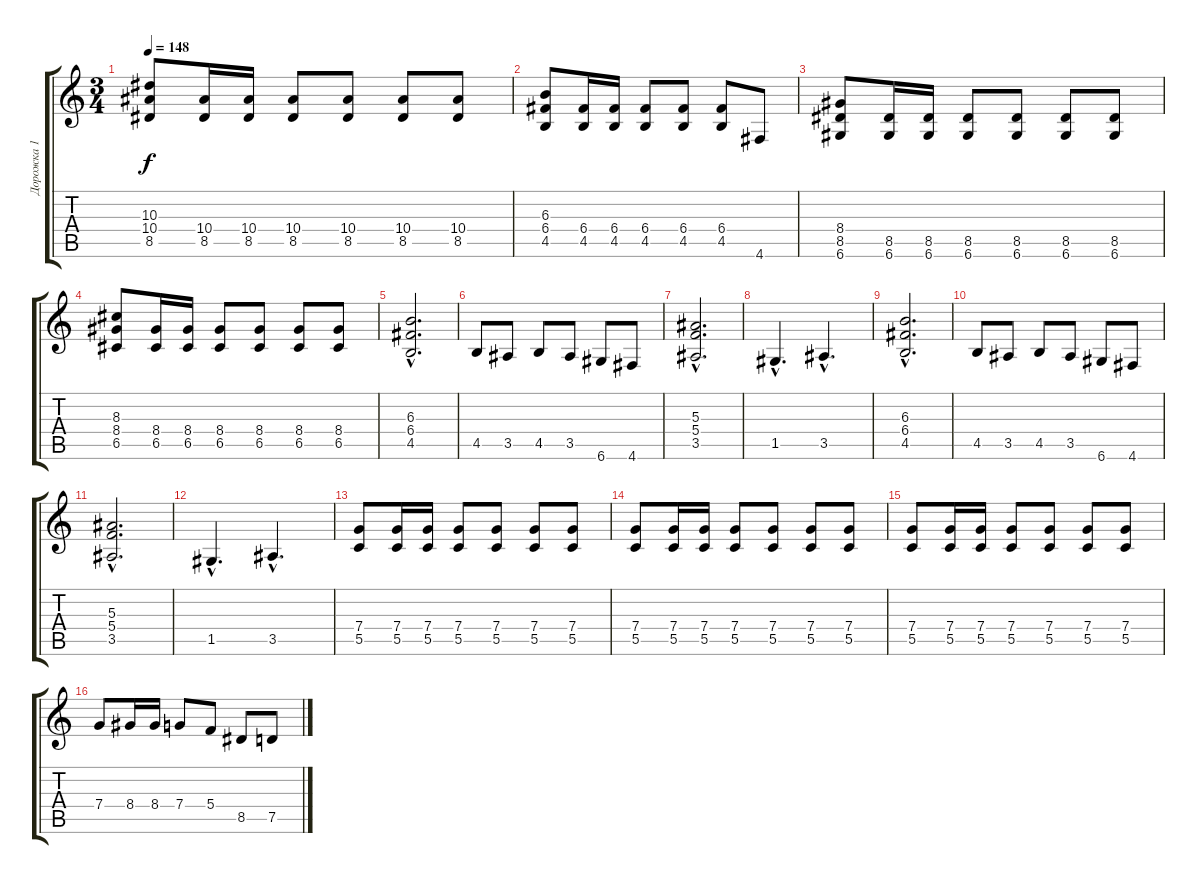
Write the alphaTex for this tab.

\track ("Дорожка 1" "Дорожка 1") {instrument distortionguitar}
\staff {score tabs}
\tuning (D4 A3 F3 C3 G2 D2) {hide}
\ts (3 4)
\tempo 148
\clef g2
\ks c
(10.3 10.4 8.5).8{dy f} (10.4 8.5).16 (10.4 8.5).16 (10.4 8.5).8 (10.4 8.5).8 (10.4 8.5).8 (10.4 8.5).8 |
(6.3 6.4 4.5).8 (6.4 4.5).16 (6.4 4.5).16 (6.4 4.5).8 (6.4 4.5).8 (6.4 4.5).8 4.6.8 |
(8.4 8.5 6.6).8 (8.5 6.6).16 (8.5 6.6).16 (8.5 6.6).8 (8.5 6.6).8 (8.5 6.6).8 (8.5 6.6).8 |
(8.3 8.4 6.5).8 (8.4 6.5).16 (8.4 6.5).16 (8.4 6.5).8 (8.4 6.5).8 (8.4 6.5).8 (8.4 6.5).8 |
(6.3{hac} 6.4{hac} 4.5{hac}).2{d} |
4.5.8 3.5.8 4.5.8 3.5.8 6.6.8 4.6.8 |
(5.3{hac} 5.4{hac} 3.5{hac}).2{d} |
1.5{hac}.4{d} 3.5{hac}.4{d} |
(6.3{hac} 6.4{hac} 4.5{hac}).2{d} |
4.5.8 3.5.8 4.5.8 3.5.8 6.6.8 4.6.8 |
(5.3{hac} 5.4{hac} 3.5{hac}).2{d} |
1.5{hac}.4{d} 3.5{hac}.4{d} |
(7.4 5.5).8 (7.4 5.5).16 (7.4 5.5).16 (7.4 5.5).8 (7.4 5.5).8 (7.4 5.5).8 (7.4 5.5).8 |
(7.4 5.5).8 (7.4 5.5).16 (7.4 5.5).16 (7.4 5.5).8 (7.4 5.5).8 (7.4 5.5).8 (7.4 5.5).8 |
(7.4 5.5).8 (7.4 5.5).16 (7.4 5.5).16 (7.4 5.5).8 (7.4 5.5).8 (7.4 5.5).8 (7.4 5.5).8 |
7.4.8 8.4.16 8.4.16 7.4.8 5.4.8 8.5.8 7.5.8
